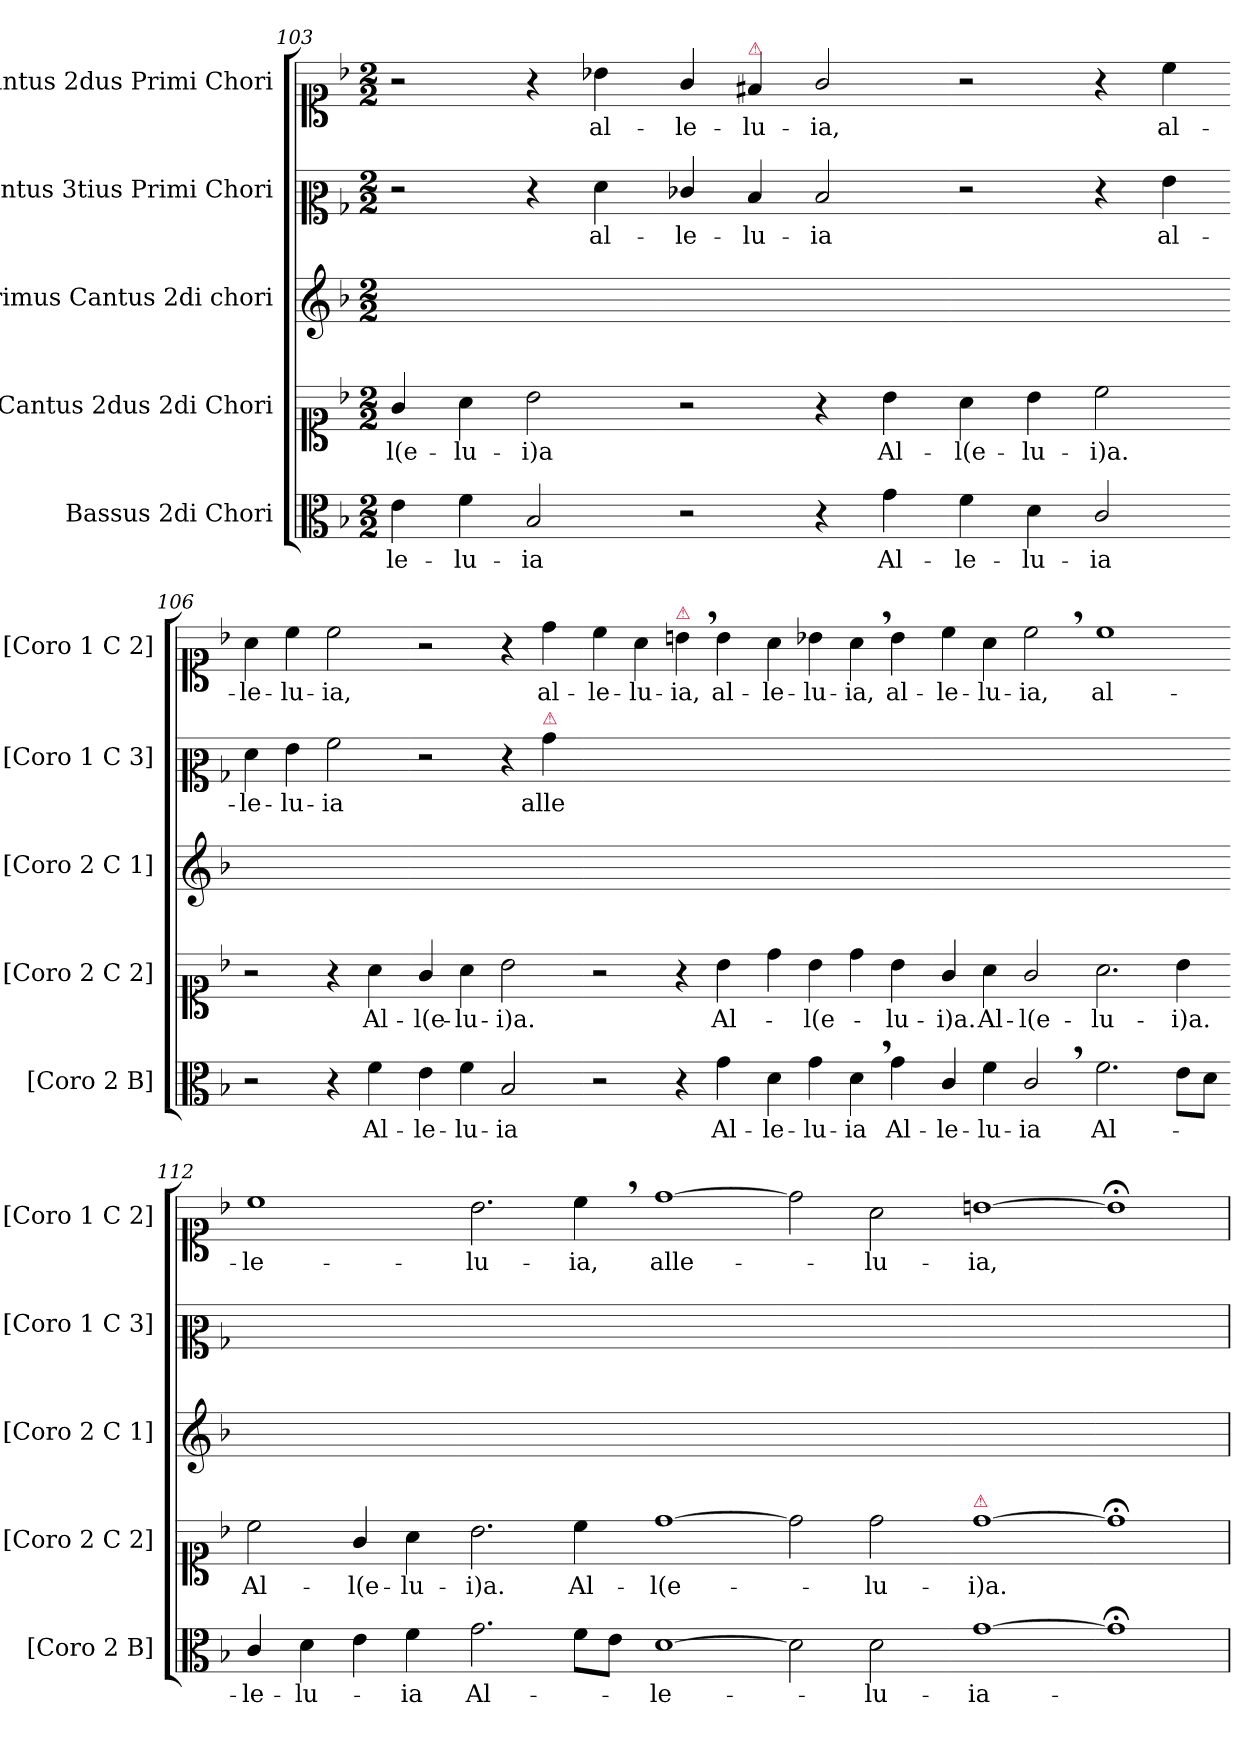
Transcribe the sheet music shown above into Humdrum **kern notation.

**kern	**text	**kern	**text	**kern	**kern	**text	**kern	**text
*part5	*part5	*part4	*part4	*part3	*part2	*part2	*part1	*part1
*staff5	*staff5	*staff4	*staff4	*staff3	*staff2	*staff2	*staff1	*staff1
*I"Bassus 2di Chori	*	*I"Cantus 2dus 2di Chori	*	*I"Primus Cantus 2di chori	*I"Cantus 3tius Primi Chori	*	*I"Cantus 2dus Primi Chori	*
*I'[Coro 2 B]	*	*I'[Coro 2 C 2]	*	*I'[Coro 2 C 1]	*I'[Coro 1 C 3]	*	*I'[Coro 1 C 2]	*
*clefC3	*	*clefC1	*	*clefG2	*clefC2	*	*clefC1	*
*k[b-]	*	*k[b-]	*	*k[b-]	*k[b-]	*	*k[b-]	*
*M2/2	*	*M2/2	*	*M2/2	*M2/2	*	*M2/2	*
=103	=103	=103	=103	=103	=103	=103	=103	=103
4e\	-le-	4g/	-l(e-	1ryy	2r	.	2r	.
4f\	-lu-	4a\	-lu-	.	.	.	.	.
2B-/	-ia	2b-\	-i)a	.	4r	.	4r	.
.	.	.	.	.	4f\	al-	4b-X\	al-
=104-	=104-	=104-	=104-	=104-	=104-	=104-	=104-	=104-
2r	.	2r	.	1ryy	4e-X/	-le-	4g/	-le-
!	!	!	!	!	!	!	!LO:TX:a:color=crimson:t=⚠	!
.	.	.	.	.	4d/	-lu-	4f#X/	-lu-
4r	.	4r	.	.	2d/	-ia	2g/	-ia,
4g\	Al-	4b-\	Al-	.	.	.	.	.
=105-	=105-	=105-	=105-	=105-	=105-	=105-	=105-	=105-
4f\	-le-	4a\	-l(e-	1ryy	2r	.	2r	.
4d\	-lu-	4b-\	-lu-	.	.	.	.	.
2c/	-ia	2cc\	-i)a.	.	4r	.	4r	.
.	.	.	.	.	4g\	al-	4cc\	al-
=106-	=106-	=106-	=106-	=106-	=106-	=106-	=106-	=106-
2r	.	2r	.	1ryy	4f\	-le-	4a\	-le-
.	.	.	.	.	4g\	-lu-	4cc\	-lu-
4r	.	4r	.	.	2a\	-ia	2cc\	-ia,
4f\	Al-	4a\	Al-	.	.	.	.	.
=107-	=107-	=107-	=107-	=107-	=107-	=107-	=107-	=107-
4e\	-le-	4g/	-l(e-	1ryy	2r	.	2r	.
4f\	-lu-	4a\	-lu-	.	.	.	.	.
2B-/	-ia	2b-\	-i)a.	.	4r	.	4r	.
!	!	!	!	!	!LO:TX:a:color=crimson:t=⚠	!	!	!
.	.	.	.	.	4b-\	alle-	4dd\	al-
=108-	=108-	=108-	=108-	=108-	=108-	=108-	=108-	=108-
2r	.	2r	.	1ryy	1ryy	.	4cc\	-le-
.	.	.	.	.	.	.	4a\	-lu-
!	!	!	!	!	!	!	!LO:TX:a:color=crimson:t=⚠	!
4r	.	4r	.	.	.	.	4bn,>\	-ia,
4g\	Al-	4b-\	Al-	.	.	.	4b\	al-
=109-	=109-	=109-	=109-	=109-	=109-	=109-	=109-	=109-
4d\	-le-	4dd\	.	1ryy	1ryy	.	4a\	-le-
4g\	-lu-	4b-\	-l(e-	.	.	.	4b-X\	-lu-
4d,>\	-ia	4dd\	.	.	.	.	4a,>\	-ia,
4g\	Al-	4b-\	-lu-	.	.	.	4b-\	al-
=110-	=110-	=110-	=110-	=110-	=110-	=110-	=110-	=110-
4c/	-le-	4g/	-i)a.	1ryy	1ryy	.	4cc\	-le-
4f\	-lu-	4a\	Al-	.	.	.	4a\	-lu-
2c,>/	-ia	2g/	-l(e-	.	.	.	2cc,>\	-ia,
=111-	=111-	=111-	=111-	=111-	=111-	=111-	=111-	=111-
2.f\	Al-	2.a\	-lu-	1ryy	1ryy	.	1cc	al-
8e\L	.	4b-\	-i)a.	.	.	.	.	.
8d\J	.	.	.	.	.	.	.	.
=112-	=112-	=112-	=112-	=112-	=112-	=112-	=112-	=112-
4c/	-le-	2cc\	Al-	1ryy	1ryy	.	1cc	-le-
4d\	-lu-	.	.	.	.	.	.	.
4e\	.	4g/	-l(e-	.	.	.	.	.
4f\	-ia	4a\	-lu-	.	.	.	.	.
=113-	=113-	=113-	=113-	=113-	=113-	=113-	=113-	=113-
2.g\	Al-	2.b-\	-i)a.	1ryy	1ryy	.	2.b-\	-lu-
8f\L	.	4cc\	Al-	.	.	.	4cc,>\	-ia,
8e\J	.	.	.	.	.	.	.	.
=114-	=114-	=114-	=114-	=114-	=114-	=114-	=114-	=114-
[1d	-le-	[1dd	-l(e-	1ryy	1ryy	.	[1dd	alle-
=115-	=115-	=115-	=115-	=115-	=115-	=115-	=115-	=115-
2d]	.	2dd]	.	1ryy	1ryy	.	2dd]	.
2d\	-lu-	2dd\	-lu-	.	.	.	2a\	-lu-
=116-	=116-	=116-	=116-	=116-	=116-	=116-	=116-	=116-
!	!	!LO:TX:a:color=crimson:t=⚠	!	!	!	!	!	!
[1g	-ia-	[1dd	-i)a.	1ryy	1ryy	.	[1bn	-ia,
=117-	=117-	=117-	=117-	=117-	=117-	=117-	=117-	=117-
1g;<;]	.	1dd;<]	.	1ryy	1ryy	.	1b;<;]	.
=	=	=	=	=	=	=	=	=
*-	*-	*-	*-	*-	*-	*-	*-	*-
